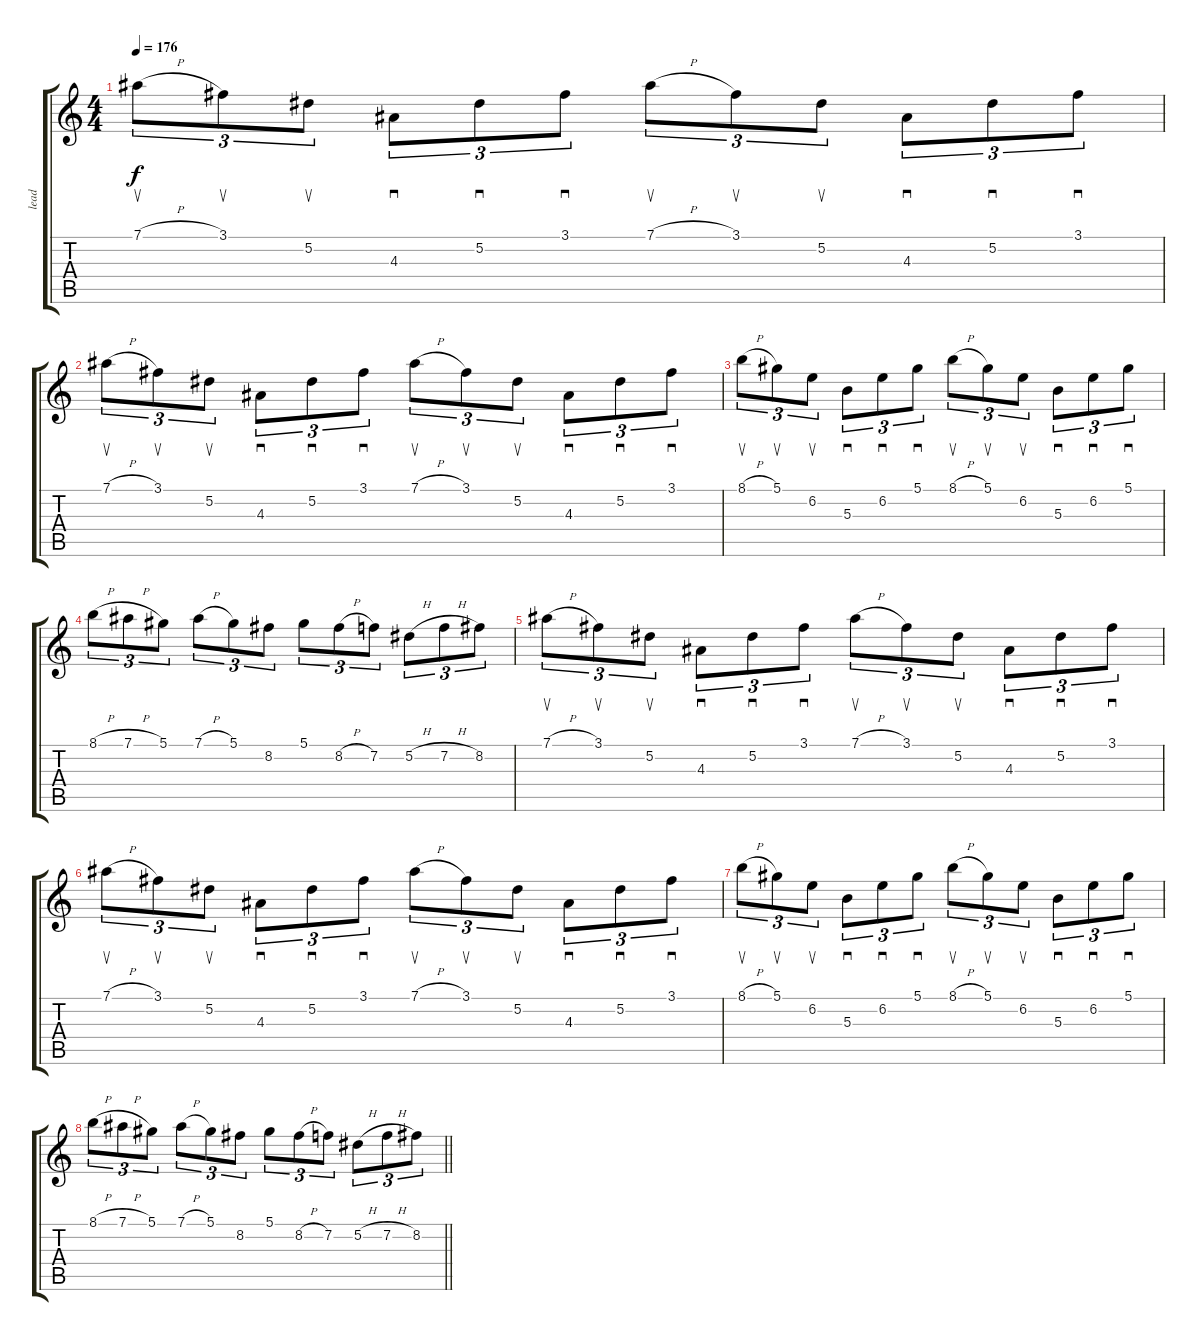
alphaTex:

\track ("lead" "lead") {instrument overdrivenguitar}
\staff {score tabs}
\tuning (Eb4 Bb3 Gb3 Db3 Ab2 Eb2) {hide}
\ts (4 4)
\tempo 176
\clef g2
\ks c
7.1{h}.8{su tu (3 2) dy f} 3.1.8{su tu (3 2)} 5.2.8{su tu (3 2)} 4.3.8{sd tu (3 2)} 5.2.8{sd tu (3 2)} 3.1.8{sd tu (3 2)} 7.1{h}.8{su tu (3 2)} 3.1.8{su tu (3 2)} 5.2.8{su tu (3 2)} 4.3.8{sd tu (3 2)} 5.2.8{sd tu (3 2)} 3.1.8{sd tu (3 2)} |
7.1{h}.8{su tu (3 2)} 3.1.8{su tu (3 2)} 5.2.8{su tu (3 2)} 4.3.8{sd tu (3 2)} 5.2.8{sd tu (3 2)} 3.1.8{sd tu (3 2)} 7.1{h}.8{su tu (3 2)} 3.1.8{su tu (3 2)} 5.2.8{su tu (3 2)} 4.3.8{sd tu (3 2)} 5.2.8{sd tu (3 2)} 3.1.8{sd tu (3 2)} |
8.1{h}.8{su tu (3 2)} 5.1.8{su tu (3 2)} 6.2.8{su tu (3 2)} 5.3.8{sd tu (3 2)} 6.2.8{sd tu (3 2)} 5.1.8{sd tu (3 2)} 8.1{h}.8{su tu (3 2)} 5.1.8{su tu (3 2)} 6.2.8{su tu (3 2)} 5.3.8{sd tu (3 2)} 6.2.8{sd tu (3 2)} 5.1.8{sd tu (3 2)} |
8.1{h}.8{tu (3 2)} 7.1{h}.8{tu (3 2)} 5.1.8{tu (3 2)} 7.1{h}.8{tu (3 2)} 5.1.8{tu (3 2)} 8.2.8{tu (3 2)} 5.1.8{tu (3 2)} 8.2{h}.8{tu (3 2)} 7.2.8{tu (3 2)} 5.2{h}.8{tu (3 2)} 7.2{h}.8{tu (3 2)} 8.2.8{tu (3 2)} |
7.1{h}.8{su tu (3 2)} 3.1.8{su tu (3 2)} 5.2.8{su tu (3 2)} 4.3.8{sd tu (3 2)} 5.2.8{sd tu (3 2)} 3.1.8{sd tu (3 2)} 7.1{h}.8{su tu (3 2)} 3.1.8{su tu (3 2)} 5.2.8{su tu (3 2)} 4.3.8{sd tu (3 2)} 5.2.8{sd tu (3 2)} 3.1.8{sd tu (3 2)} |
7.1{h}.8{su tu (3 2)} 3.1.8{su tu (3 2)} 5.2.8{su tu (3 2)} 4.3.8{sd tu (3 2)} 5.2.8{sd tu (3 2)} 3.1.8{sd tu (3 2)} 7.1{h}.8{su tu (3 2)} 3.1.8{su tu (3 2)} 5.2.8{su tu (3 2)} 4.3.8{sd tu (3 2)} 5.2.8{sd tu (3 2)} 3.1.8{sd tu (3 2)} |
8.1{h}.8{su tu (3 2)} 5.1.8{su tu (3 2)} 6.2.8{su tu (3 2)} 5.3.8{sd tu (3 2)} 6.2.8{sd tu (3 2)} 5.1.8{sd tu (3 2)} 8.1{h}.8{su tu (3 2)} 5.1.8{su tu (3 2)} 6.2.8{su tu (3 2)} 5.3.8{sd tu (3 2)} 6.2.8{sd tu (3 2)} 5.1.8{sd tu (3 2)} |
\barLineRight lightlight
8.1{h}.8{tu (3 2)} 7.1{h}.8{tu (3 2)} 5.1.8{tu (3 2)} 7.1{h}.8{tu (3 2)} 5.1.8{tu (3 2)} 8.2.8{tu (3 2)} 5.1.8{tu (3 2)} 8.2{h}.8{tu (3 2)} 7.2.8{tu (3 2)} 5.2{h}.8{tu (3 2)} 7.2{h}.8{tu (3 2)} 8.2.8{tu (3 2)}
